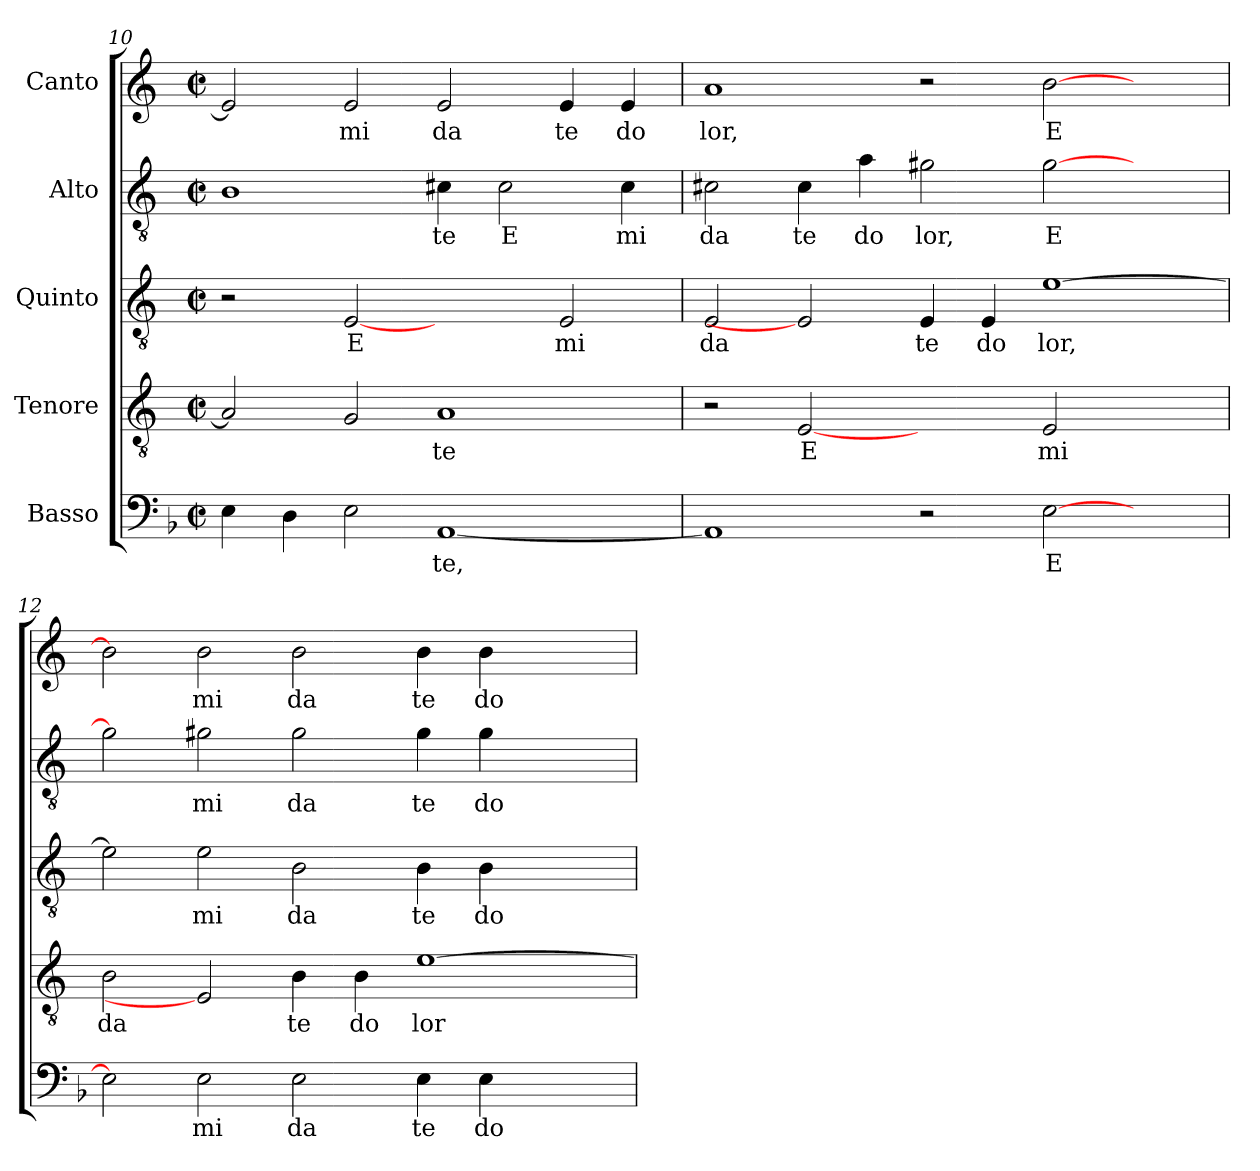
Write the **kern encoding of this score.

**kern	**text	**kern	**text	**kern	**text	**kern	**text	**kern	**text
*part5	*part5	*part4	*part4	*part3	*part3	*part2	*part2	*part1	*part1
*staff5	*staff5	*staff4	*staff4	*staff3	*staff3	*staff2	*staff2	*staff1	*staff1
*I"Basso	*	*I"Tenore	*	*I"Quinto	*	*I"Alto	*	*I"Canto	*
*clefF4	*	*clefGv2	*	*clefGv2	*	*clefGv2	*	*clefG2	*
*	*	*ITrd-3c-5	*	*ITrd-3c-5	*	*ITrd-3c-5	*	*ITrd-3c-5	*
*k[b-]	*	*k[b-]	*	*k[b-]	*	*k[b-]	*	*k[b-]	*
*F:	*	*F:	*	*F:	*	*F:	*	*F:	*
*M2/2	*	*M2/2	*	*M2/2	*	*M2/2	*	*M2/2	*
*met(c|)	*	*met(c|)	*	*met(c|)	*	*met(c|)	*	*met(c|)	*
=10	=10	=10	=10	=10	=10	=10	=10	=10	=10
!	!LO:LY:b:cj	!	!LO:LY:b:cj	!	!	!	!LO:LY:b:cj	!	!LO:LY:b:cj
4E\	.	2d/]	.	2r	.	1e	.	2a/]	.
!	!LO:LY:b:cj	!	!	!	!	!	!	!	!
4D\	.	.	.	.	.	.	.	.	.
!	!LO:LY:b:cj	!	!LO:LY:b:cj	!	!LO:LY:b:cj	!	!	!	!LO:LY:b:cj
2E\	.	2c/	.	[2A	E	.	.	2a/	mi
!	!LO:LY:b:cj	!	!LO:LY:b:cj	!	!	!	!LO:LY:b:cj	!	!LO:LY:b:cj
[<1AA	te,	1d	te	2ryy	.	4f#X\	te	2a/	da
!	!	!	!	!	!	!	!LO:LY:b:cj	!	!
.	.	.	.	.	.	2f#\	E	.	.
!	!	!	!	!	!LO:LY:b:cj	!	!	!	!LO:LY:b:cj
.	.	.	.	2A/	mi	.	.	4a/	te
!	!	!	!	!	!	!	!LO:LY:b:cj	!	!LO:LY:b:cj
.	.	.	.	.	.	4f#\	mi	4a/	do
=11	=11	=11	=11	=11	=11	=11	=11	=11	=11
!	!LO:LY:b:cj	!	!	!	!LO:LY:b:cj	!	!LO:LY:b:cj	!	!LO:LY:b:cj
1AA]	.	2r	.	2A/	da	2f#X\	da	1dd	lor,
!	!	!	!LO:LY:b:cj	!	!	!	!LO:LY:b:cj	!	!
.	.	[2A	E	2A]	.	4f#\	te	.	.
!	!	!	!	!	!	!	!LO:LY:b:cj	!	!
.	.	.	.	.	.	4dd\	do	.	.
!	!	!	!	!	!LO:LY:b:cj	!	!LO:LY:b:cj	!	!
2r	.	2ryy	.	4A/	te	2cc#X\	lor,	2r	.
!	!	!	!	!	!LO:LY:b:cj	!	!	!	!
.	.	.	.	4A/	do	.	.	.	.
!	!LO:LY:b:cj	!	!LO:LY:b:cj	!	!LO:LY:b:cj	!	!LO:LY:b:cj	!	!LO:LY:b:cj
[>2E\	E	2A/	mi	[>1a	lor,	[>2cc#\	E	[>2ee\	E
2ryy	.	2ryy	.	.	.	2ryy	.	2ryy	.
=12	=12	=12	=12	=12	=12	=12	=12	=12	=12
!	!LO:LY:b:cj	!	!LO:LY:b:cj	!	!LO:LY:b:cj	!	!LO:LY:b:cj	!	!LO:LY:b:cj
2E\]	.	2e\	da	2a\]	.	2cc#\]	.	2ee\]	.
!	!LO:LY:b:cj	!	!	!	!LO:LY:b:cj	!	!LO:LY:b:cj	!	!LO:LY:b:cj
2E\	mi	2A]	.	2a\	mi	2cc#X\	mi	2ee\	mi
!	!LO:LY:b:cj	!	!LO:LY:b:cj	!	!LO:LY:b:cj	!	!LO:LY:b:cj	!	!LO:LY:b:cj
2E\	da	4e\	te	2e\	da	2cc#\	da	2ee\	da
!	!	!	!LO:LY:b:cj	!	!	!	!	!	!
.	.	4e\	do	.	.	.	.	.	.
!	!LO:LY:b:cj	!	!LO:LY:b:cj	!	!LO:LY:b:cj	!	!LO:LY:b:cj	!	!LO:LY:b:cj
4E\	te	[<1a	lor	4e\	te	4cc#\	te	4ee\	te
!	!LO:LY:b:cj	!	!	!	!LO:LY:b:cj	!	!LO:LY:b:cj	!	!LO:LY:b:cj
4E\	do	.	.	4e\	do	4cc#\	do	4ee\	do
2ryy	.	.	.	2ryy	.	2ryy	.	2ryy	.
=	=	=	=	=	=	=	=	=	=
*-	*-	*-	*-	*-	*-	*-	*-	*-	*-
